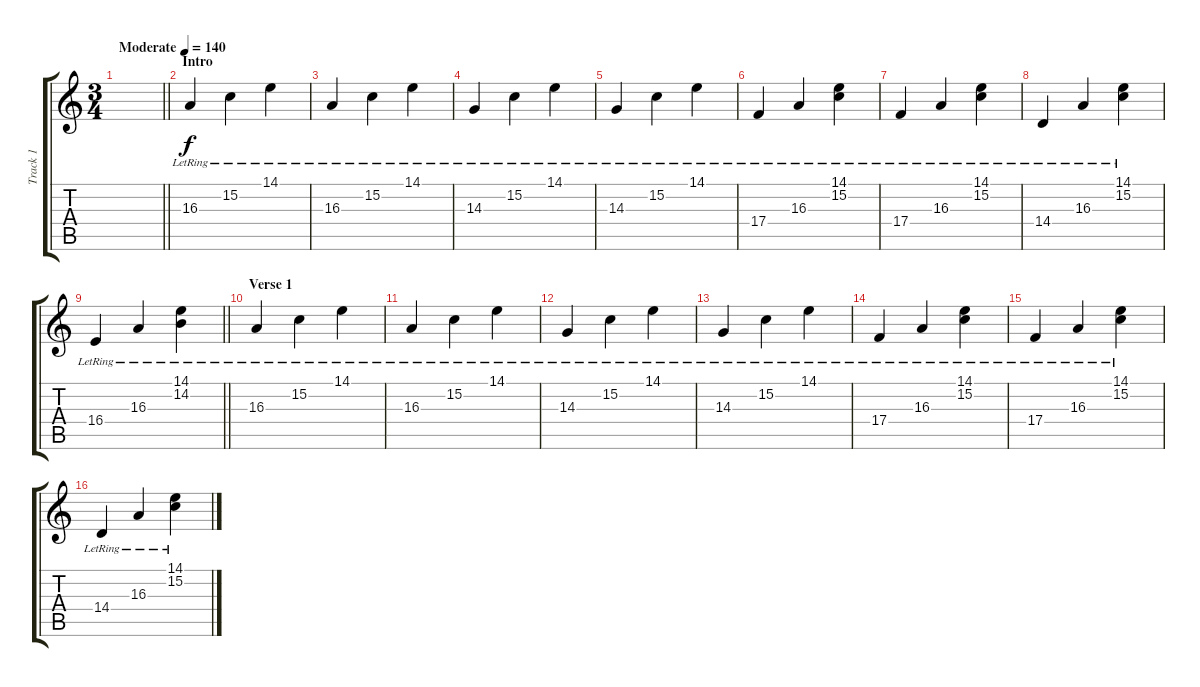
\track ("Track 1" "Track 1") {instrument brightacousticpiano}
\staff {score tabs}
\tuning (D4 A3 F3 C3 G2 D2) {hide}
\ts (3 4)
\tempo (140 "Moderate")
\clef g2
\barLineRight lightlight
\ks c
|
\section ("" "Intro")
16.3{lr}.4 15.2{lr}.4 14.1{lr}.4 |
16.3{lr}.4 15.2{lr}.4 14.1{lr}.4 |
14.3{lr}.4 15.2{lr}.4 14.1{lr}.4 |
14.3{lr}.4 15.2{lr}.4 14.1{lr}.4 |
17.4{lr}.4 16.3{lr}.4 (14.1{lr} 15.2{lr}).4 |
17.4{lr}.4 16.3{lr}.4 (14.1{lr} 15.2{lr}).4 |
14.4{lr}.4 16.3{lr}.4 (14.1{lr} 15.2{lr}).4 |
\barLineRight lightlight
16.4{lr}.4 16.3{lr}.4 (14.1{lr} 14.2{lr}).4 |
\section ("" "Verse 1 ")
16.3{lr}.4 15.2{lr}.4 14.1{lr}.4 |
16.3{lr}.4 15.2{lr}.4 14.1{lr}.4 |
14.3{lr}.4 15.2{lr}.4 14.1{lr}.4 |
14.3{lr}.4 15.2{lr}.4 14.1{lr}.4 |
17.4{lr}.4 16.3{lr}.4 (14.1{lr} 15.2{lr}).4 |
17.4{lr}.4 16.3{lr}.4 (14.1{lr} 15.2{lr}).4 |
14.4{lr}.4 16.3{lr}.4 (14.1{lr} 15.2{lr}).4
